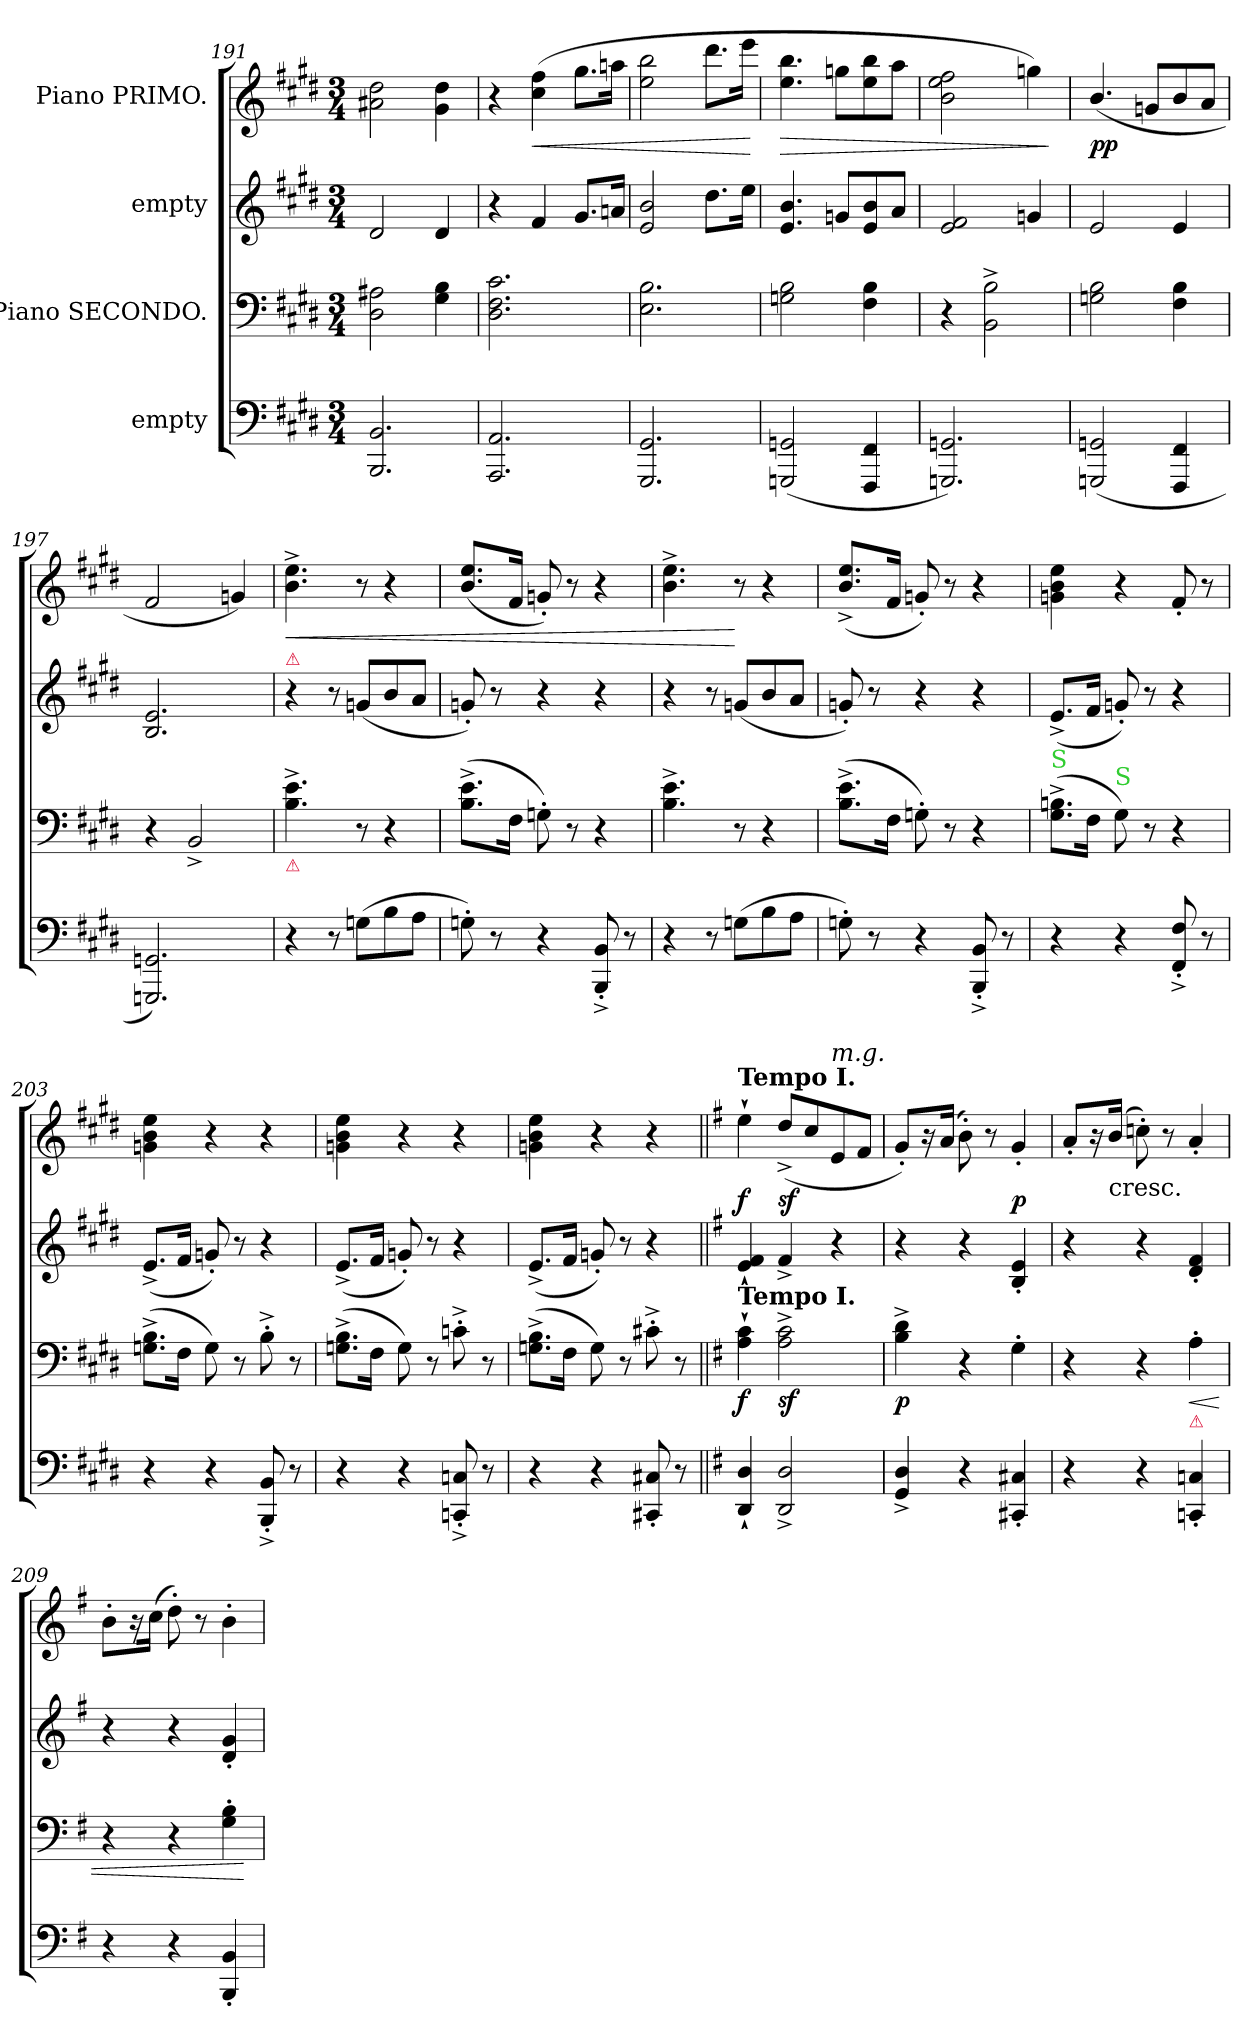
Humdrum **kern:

**kern	**kern	**dynam	**kern	**kern	**dynam
*part4	*part3	*part3	*part2	*part1	*part1
*staff4	*staff3	*staff3	*staff2	*staff1	*staff1
*I"empty	*I"Piano SECONDO.	*	*I"empty	*I"Piano PRIMO.	*
*clefF4	*clefF4	*	*clefG2	*clefG2	*
*k[f#c#g#d#]	*k[f#c#g#d#]	*	*k[f#c#g#d#]	*k[f#c#g#d#]	*
*M3/4	*M3/4	*	*M3/4	*M3/4	*
=191	=191	=191	=191	=191	=191
2.BBB/ 2.BB/	2D#\ 2A#X\	.	2d#/	2a#X\ 2dd#\	.
.	4G#\ 4B\	.	4d#/	4g#\ 4dd#\	.
=192	=192	=192	=192	=192	=192
2.AAA/ 2.AA/	2.D#\ 2.F#\ 2.c#\	.	4r	4r	.
.	.	.	4f#/	(4cc#\ 4ff#\	<
.	.	.	8.g#/L	8.gg#\L	.
.	.	.	16an/Jk	16aan\Jk	.
=193	=193	=193	=193	=193	=193
2.GGG#/ 2.GG#/	2.E\ 2.B\	.	2e/ 2b/	2ee\ 2bb\	.
.	.	.	8.dd#\L	8.ddd#\L	.
.	.	.	16ee\Jk	16eee\Jk	.
.	.	.	.	.	[
=194	=194	=194	=194	=194	=194
(2GGGn/ 2GGn/	2Gn\ 2B\	.	4.e/ 4.b/	4.ee\ 4.bb\	>
.	.	.	8gn/L	8ggn\L	.
4FFF#/ 4FF#/	4F#\ 4B\	.	8e/ 8b/	8ee\ 8bb\	.
.	.	.	8a/J	8aa\J	.
=195	=195	=195	=195	=195	=195
2.GGGn/ 2.GGn/)	4r	.	2e/ 2f#/	2b\ 2ee\ 2ff#\	.
.	2BB^\ 2B^\	.	.	.	.
.	.	.	4gn/	4ggn\)	.
.	.	.	.	.	]
=196	=196	=196	=196	=196	=196
(2GGGn/ 2GGn/	2Gn\ 2B\	.	2e/	(4.b/	pp
.	.	.	.	8gn/L	.
4FFF#/ 4FF#/	4F#\ 4B\	.	4e/	8b/	.
.	.	.	.	8a/J	.
=197	=197	=197	=197	=197	=197
2.GGGn/ 2.GGn/)	4r	.	2.B/ 2.e/	2f#/	.
.	2BB^/	.	.	.	.
.	.	.	.	4gn/)	.
=198	=198	=198	=198	=198	=198
!	!	!	!	!LO:TX:b:color=crimson:t=⚠	!
!	!LO:TX:b:color=crimson:t=⚠	!	!	!	!
4r	4.B^\ 4.e^\	.	4r	4.b^\ 4.ee^\	<
8r	.	.	8r	.	.
(8Gn\L	8r	.	(8gn/L	8r	.
8B\	4r	.	8b/	4r	.
8A\J	.	.	8a/J	.	.
=199	=199	=199	=199	=199	=199
8Gn'\)	(8.B^\ 8.e^\L	.	8gn'/)	(8.b/ 8.ee/L	.
8r	.	.	8r	.	.
.	16F#\Jk	.	.	16f#/Jk	.
4r	8Gn'\)	.	4r	8gn'/)	.
.	8r	.	.	8r	.
8BBB'^>/ 8BB'^>/	4r	.	4r	4r	.
8r	.	.	.	.	.
=200	=200	=200	=200	=200	=200
4r	4.B^\ 4.e^\	.	4r	4.b^\ 4.ee^\	.
8r	.	.	8r	.	.
(8Gn\L	8r	.	(8gn/L	8r	[
8B\	4r	.	8b/	4r	.
8A\J	.	.	8a/J	.	.
=201	=201	=201	=201	=201	=201
8Gn'\)	(8.B^\ 8.e^\L	.	8gn'/)	(8.b^/ 8.ee^/L	.
8r	.	.	8r	.	.
.	16F#\Jk	.	.	16f#/Jk	.
4r	8Gn'\)	.	4r	8gn'/)	.
.	8r	.	.	8r	.
8BBB'^>/ 8BB'^>/	4r	.	4r	4r	.
8r	.	.	.	.	.
=202	=202	=202	=202	=202	=202
!	!LO:TX:a:color=limegreen:t=S	!	!	!	!
4r	(8.G#^\ 8.Bn^\L	.	(8.e^/L	4gn\ 4b\ 4ee\	.
.	16F#\Jk	.	16f#/Jk	.	.
!	!LO:TX:a:color=limegreen:t=S	!	!	!	!
4r	8G#\)	.	8gn'/)	4r	.
.	8r	.	8r	.	.
8FF#'^>/ 8F#'^>/	4r	.	4r	8f#'/	.
8r	.	.	.	8r	.
=203	=203	=203	=203	=203	=203
4r	(8.Gn^\ 8.B^\L	.	(8.e^/L	4gn\ 4b\ 4ee\	.
.	16F#\Jk	.	16f#/Jk	.	.
4r	8G\)	.	8gn'/)	4r	.
.	8r	.	8r	.	.
8BBB'^>/ 8BB'^>/	8B'^\	.	4r	4r	.
8r	8r	.	.	.	.
=204	=204	=204	=204	=204	=204
4r	(8.Gn^\ 8.B^\L	.	(8.e^/L	4gn\ 4b\ 4ee\	.
.	16F#\Jk	.	16f#/Jk	.	.
4r	8G\)	.	8gn'/)	4r	.
.	8r	.	8r	.	.
8CCn'^>/ 8Cn'^>/	8cn'^\	.	4r	4r	.
8r	8r	.	.	.	.
=205	=205	=205	=205	=205	=205
4r	(8.Gn^\ 8.B^\L	.	(8.e^/L	4gn\ 4b\ 4ee\	.
.	16F#\Jk	.	16f#/Jk	.	.
4r	8G\)	.	8gn'/)	4r	.
.	8r	.	8r	.	.
8CC#X'/ 8C#X'/	8c#X'^\	.	4r	4r	.
8r	8r	.	.	.	.
=206||	=206||	=206||	=206||	=206||	=206||
*k[f#]	*k[f#]	*	*k[f#]	*k[f#]	*
!	!	!	!	!LO:TX:a:B:t=Tempo I.	!
!	!LO:TX:a:B:t=Tempo I.	!	!	!	!
4DD`/ 4D`/	4A`\ 4c`\	f	4e`/ 4f#`/	4ee`\	f
2DD^/ 2D^/	2A^\ 2c^\	sf	4f#^/	(8dd^/L	sf
.	.	.	.	8cc/	.
!	!	!	!	!LO:TX:a:i:t=m.g.	!
.	.	.	4r	8e/	.
.	.	.	.	8f#/J	.
=207	=207	=207	=207	=207	=207
4GG^/ 4D^/	4B^\ 4d^\	p	4r	8g'/L)	.
.	.	.	.	16r	.
.	.	.	.	(16a/Jk	.
4r	4r	.	4r	8b'\)	.
.	.	.	.	8r	.
4CC#X'/ 4C#X'/	4G'\	.	4B'/ 4e'/	4g'/	p
=208	=208	=208	=208	=208	=208
4r	4r	.	4r	8a'/L	.
.	.	.	.	16r	.
!	!	!	!	!LO:TX:c:t=cresc.	!
.	.	.	.	(16b/Jk	.
4r	4r	.	4r	8ccn'\)	.
.	.	.	.	8r	.
!	!LO:TX:b:color=crimson:t=⚠	!	!	!	!
4CCn'/ 4Cn'/	4A'\	<	4d'/ 4f#'/	4a'/	.
=209	=209	=209	=209	=209	=209
4r	4r	.	4r	8b'\L	.
.	.	.	.	16r	.
.	.	.	.	(16cc\Jk	.
4r	4r	.	4r	8dd'\)	.
.	.	.	.	8r	.
4BBB'/ 4BB'/	4G'\ 4B'\	.	4d'/ 4g'/	4b'\	.
.	.	[	.	.	.
=	=	=	=	=	=
*-	*-	*-	*-	*-	*-
